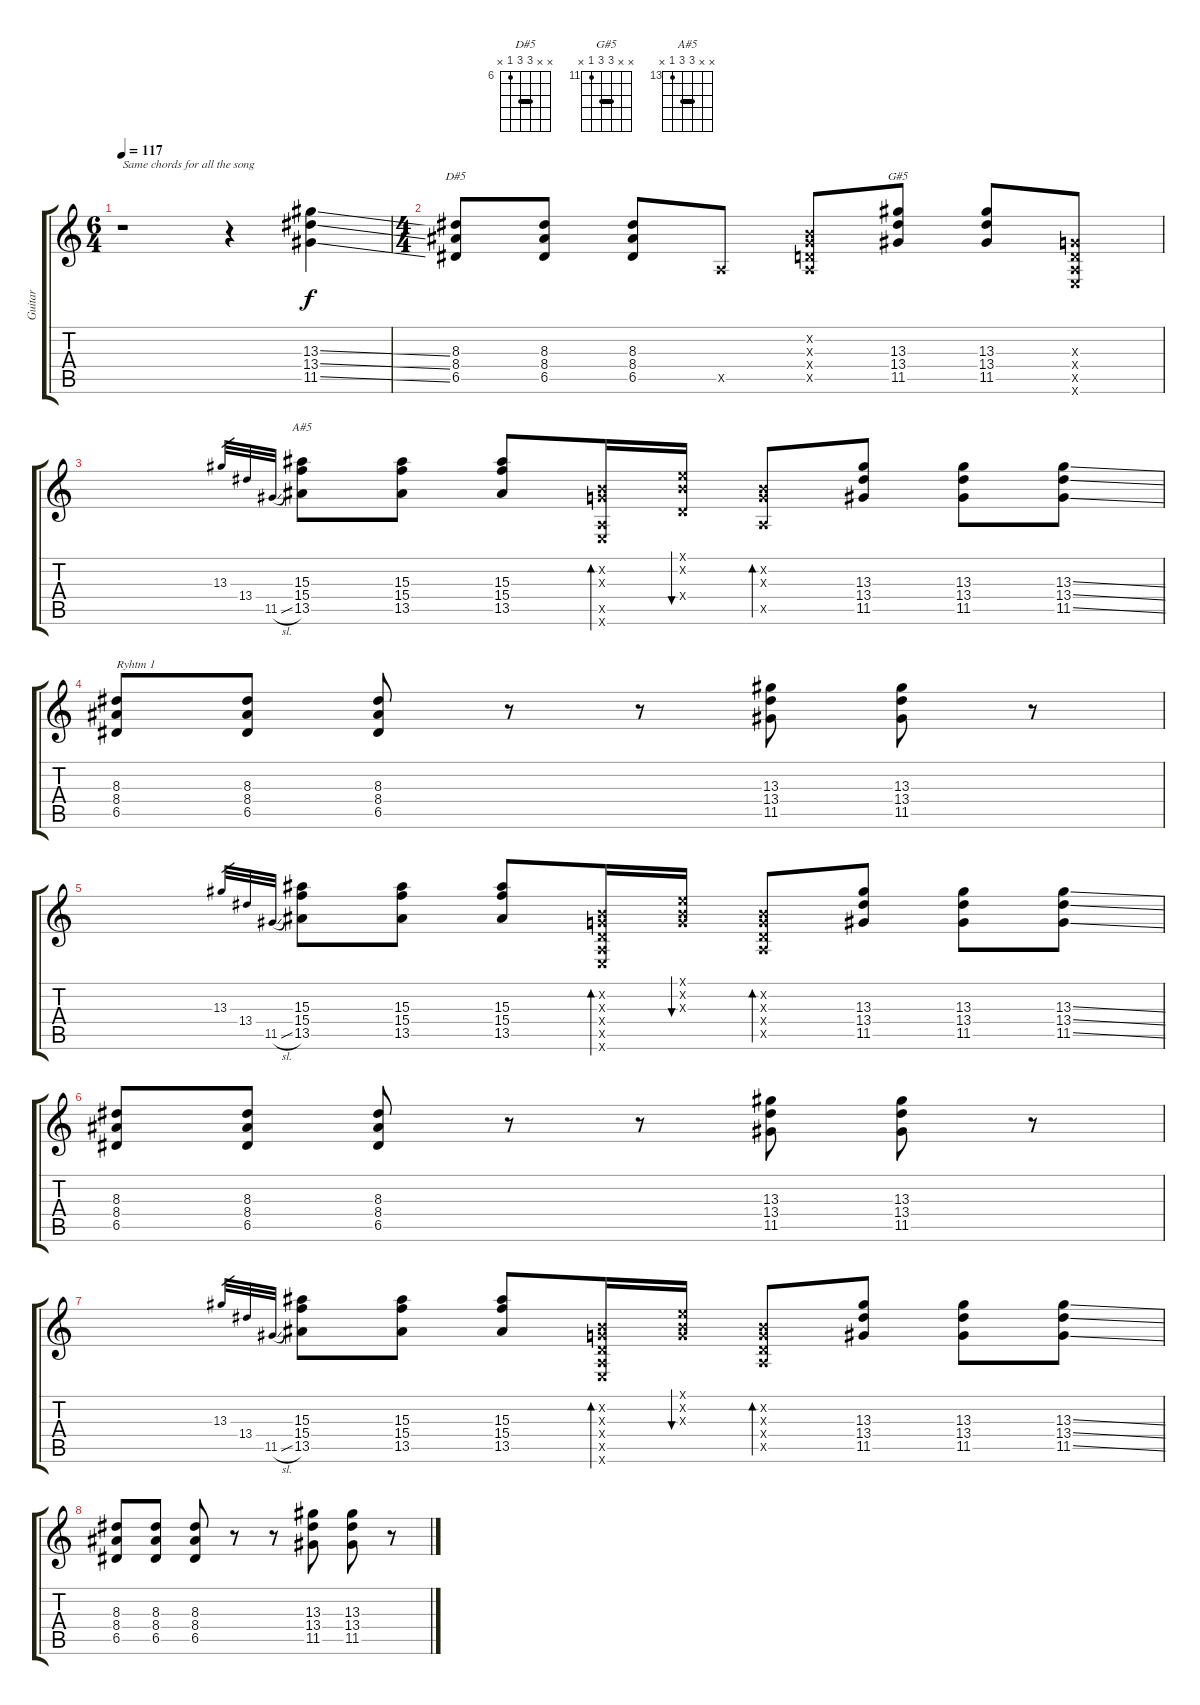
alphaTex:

\track ("Guitar " "Guitar ") {instrument distortionguitar}
\staff {score tabs}
\tuning (E4 B3 G3 D3 A2 E2) {hide}
\chord ("D#5" x x 8 8 6 x) {firstfret 6 barre 8}
\chord ("G#5" x x 13 13 11 x) {firstfret 11 barre 13}
\chord ("A#5" x x 15 15 13 x) {firstfret 13 barre 15}
\ts (6 4)
\tempo 117
\clef g2
\ks c
r.1{txt "Same chords for all the song" dy f instrument distortionguitar} r.4 (13.3{ss} 13.4{ss} 11.5{ss}).4 |
\ts (4 4)
(8.3 8.4 6.5).8{ch "D#5"} (8.3 8.4 6.5).8 (8.3 8.4 6.5).8 0.5{x}.8 (0.2{x} 0.3{x} 0.4{x} 0.5{x}).8 (13.3 13.4 11.5).8{ch "G#5"} (13.3 13.4 11.5).8 (0.3{x} 0.4{x} 0.5{x} 0.6{x}).8 |
13.3.32{gr} 13.4.32{gr} 11.5{sl}.32{gr} (15.3 15.4 13.5).8{ch "A#5"} (15.3 15.4 13.5).8 (15.3 15.4 13.5).8 (0.2{x} 0.3{x} 0.5{x} 0.6{x}).16{bd 60} (0.1{x} 0.2{x} 0.4{x}).16{bu 60} (0.2{x} 0.3{x} 0.5{x}).8{bd 60} (13.3 13.4 11.5).8 (13.3 13.4 11.5).8 (13.3{ss} 13.4{ss} 11.5{ss}).8 |
(8.3 8.4 6.5).8{txt "Ryhtm 1"} (8.3 8.4 6.5).8 (8.3 8.4 6.5).8 r.8 r.8 (13.3 13.4 11.5).8 (13.3 13.4 11.5).8 r.8 |
13.3.32{gr} 13.4.32{gr} 11.5{sl}.32{gr} (15.3 15.4 13.5).8 (15.3 15.4 13.5).8 (15.3 15.4 13.5).8 (0.2{x} 0.3{x} 0.4{x} 0.5{x} 0.6{x}).16{bd 60} (0.1{x} 0.2{x} 0.3{x}).16{bu 60} (0.2{x} 0.3{x} 0.4{x} 0.5{x}).8{bd 60} (13.3 13.4 11.5).8 (13.3 13.4 11.5).8 (13.3{ss} 13.4{ss} 11.5{ss}).8 |
(8.3 8.4 6.5).8 (8.3 8.4 6.5).8 (8.3 8.4 6.5).8 r.8 r.8 (13.3 13.4 11.5).8 (13.3 13.4 11.5).8 r.8 |
13.3.32{gr} 13.4.32{gr} 11.5{sl}.32{gr} (15.3 15.4 13.5).8 (15.3 15.4 13.5).8 (15.3 15.4 13.5).8 (0.2{x} 0.3{x} 0.4{x} 0.5{x} 0.6{x}).16{bd 60} (0.1{x} 0.2{x} 0.3{x}).16{bu 60} (0.2{x} 0.3{x} 0.4{x} 0.5{x}).8{bd 60} (13.3 13.4 11.5).8 (13.3 13.4 11.5).8 (13.3{ss} 13.4{ss} 11.5{ss}).8 |
(8.3 8.4 6.5).8 (8.3 8.4 6.5).8 (8.3 8.4 6.5).8 r.8 r.8 (13.3 13.4 11.5).8 (13.3 13.4 11.5).8 r.8
